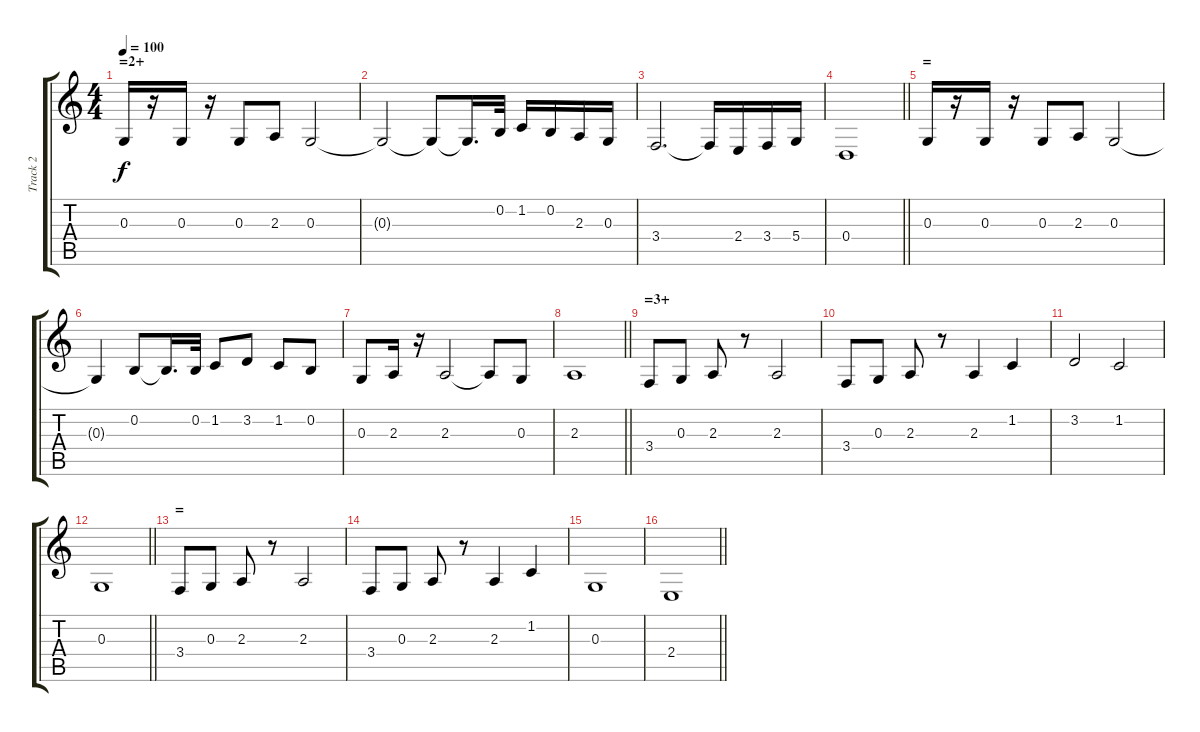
\track ("Track 2" "Track 2") {instrument flute}
\staff {score tabs}
\tuning (E4 B3 G3 D3 A2 E2) {hide}
\ts (4 4)
\section ("" "=2+")
\tempo 100
\clef g2
\ks c
0.3.16{dy f volume 11} r.16 0.3.16 r.16 0.3.8 2.3.8 0.3.2 |
0.3{t}.2 0.3{t}.8 0.3{t}.16{d} 0.2.32 1.2.16 0.2.16 2.3.16 0.3.16 |
3.4.2{d} 3.4{t}.16 2.4.16 3.4.16 5.4.16 |
\barLineRight lightlight
0.4.1 |
\section ("" "=")
0.3.16 r.16 0.3.16 r.16 0.3.8 2.3.8 0.3.2 |
0.3{t}.4 0.2.8 0.2{t}.16{d} 0.2.32 1.2.8 3.2.8 1.2.8 0.2.8 |
0.3.8 2.3.16 r.16 2.3.2 2.3{t}.8 0.3.8 |
\barLineRight lightlight
2.3.1 |
\section ("" "=3+")
3.4.8 0.3.8 2.3.8 r.8 2.3.2 |
3.4.8 0.3.8 2.3.8 r.8 2.3.4 1.2.4 |
3.2.2 1.2.2 |
\barLineRight lightlight
0.3.1 |
\section ("" "=")
3.4.8 0.3.8 2.3.8 r.8 2.3.2 |
3.4.8 0.3.8 2.3.8 r.8 2.3.4 1.2.4 |
0.3.1 |
\barLineRight lightlight
2.4.1
